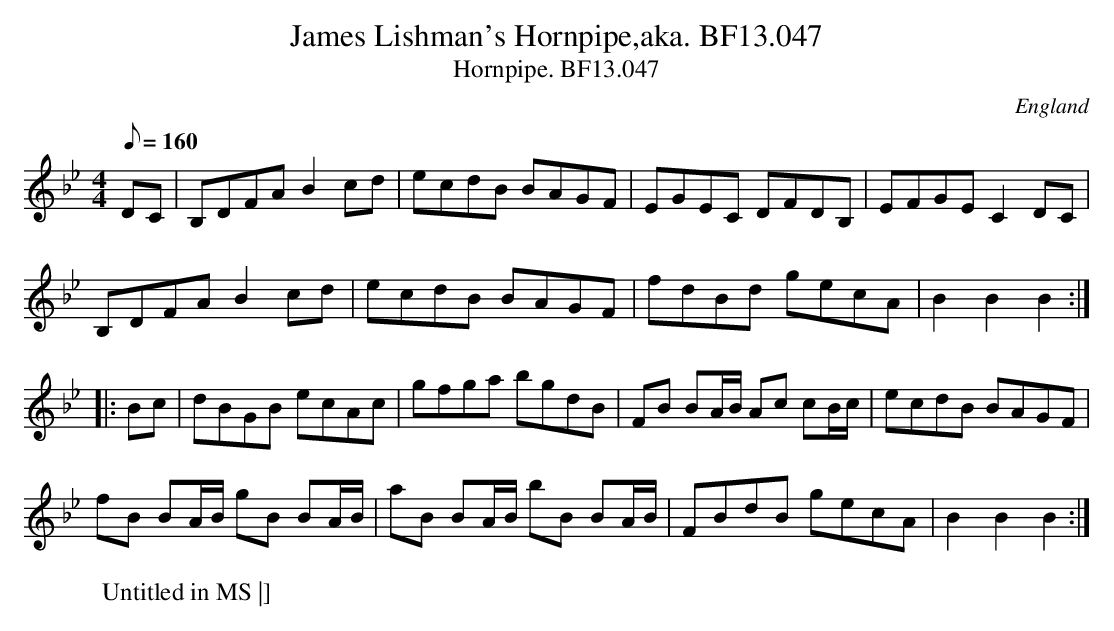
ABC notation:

X:1
T:James Lishman's Hornpipe,aka. BF13.047
T:Hornpipe. BF13.047
M:4/4
Q:160
O:England
K:Bb
DC|B,DFA B2cd|ecdB BAGF|EGEC DFDB,|EFGEC2DC|!
B,DFA B2cd|ecdB BAGF|fdBd gecA|B2B2B2::!
Bc|dBGB ecAc|gfga bgdB|FB BA/B/ Ac cB/c/|ecdB BAGF|!
fB BA/B/ gB BA/B/| aB BA/B/ bB BA/B/|FBdB gecA|B2B2B2:|]
W:Untitled in MS |]
